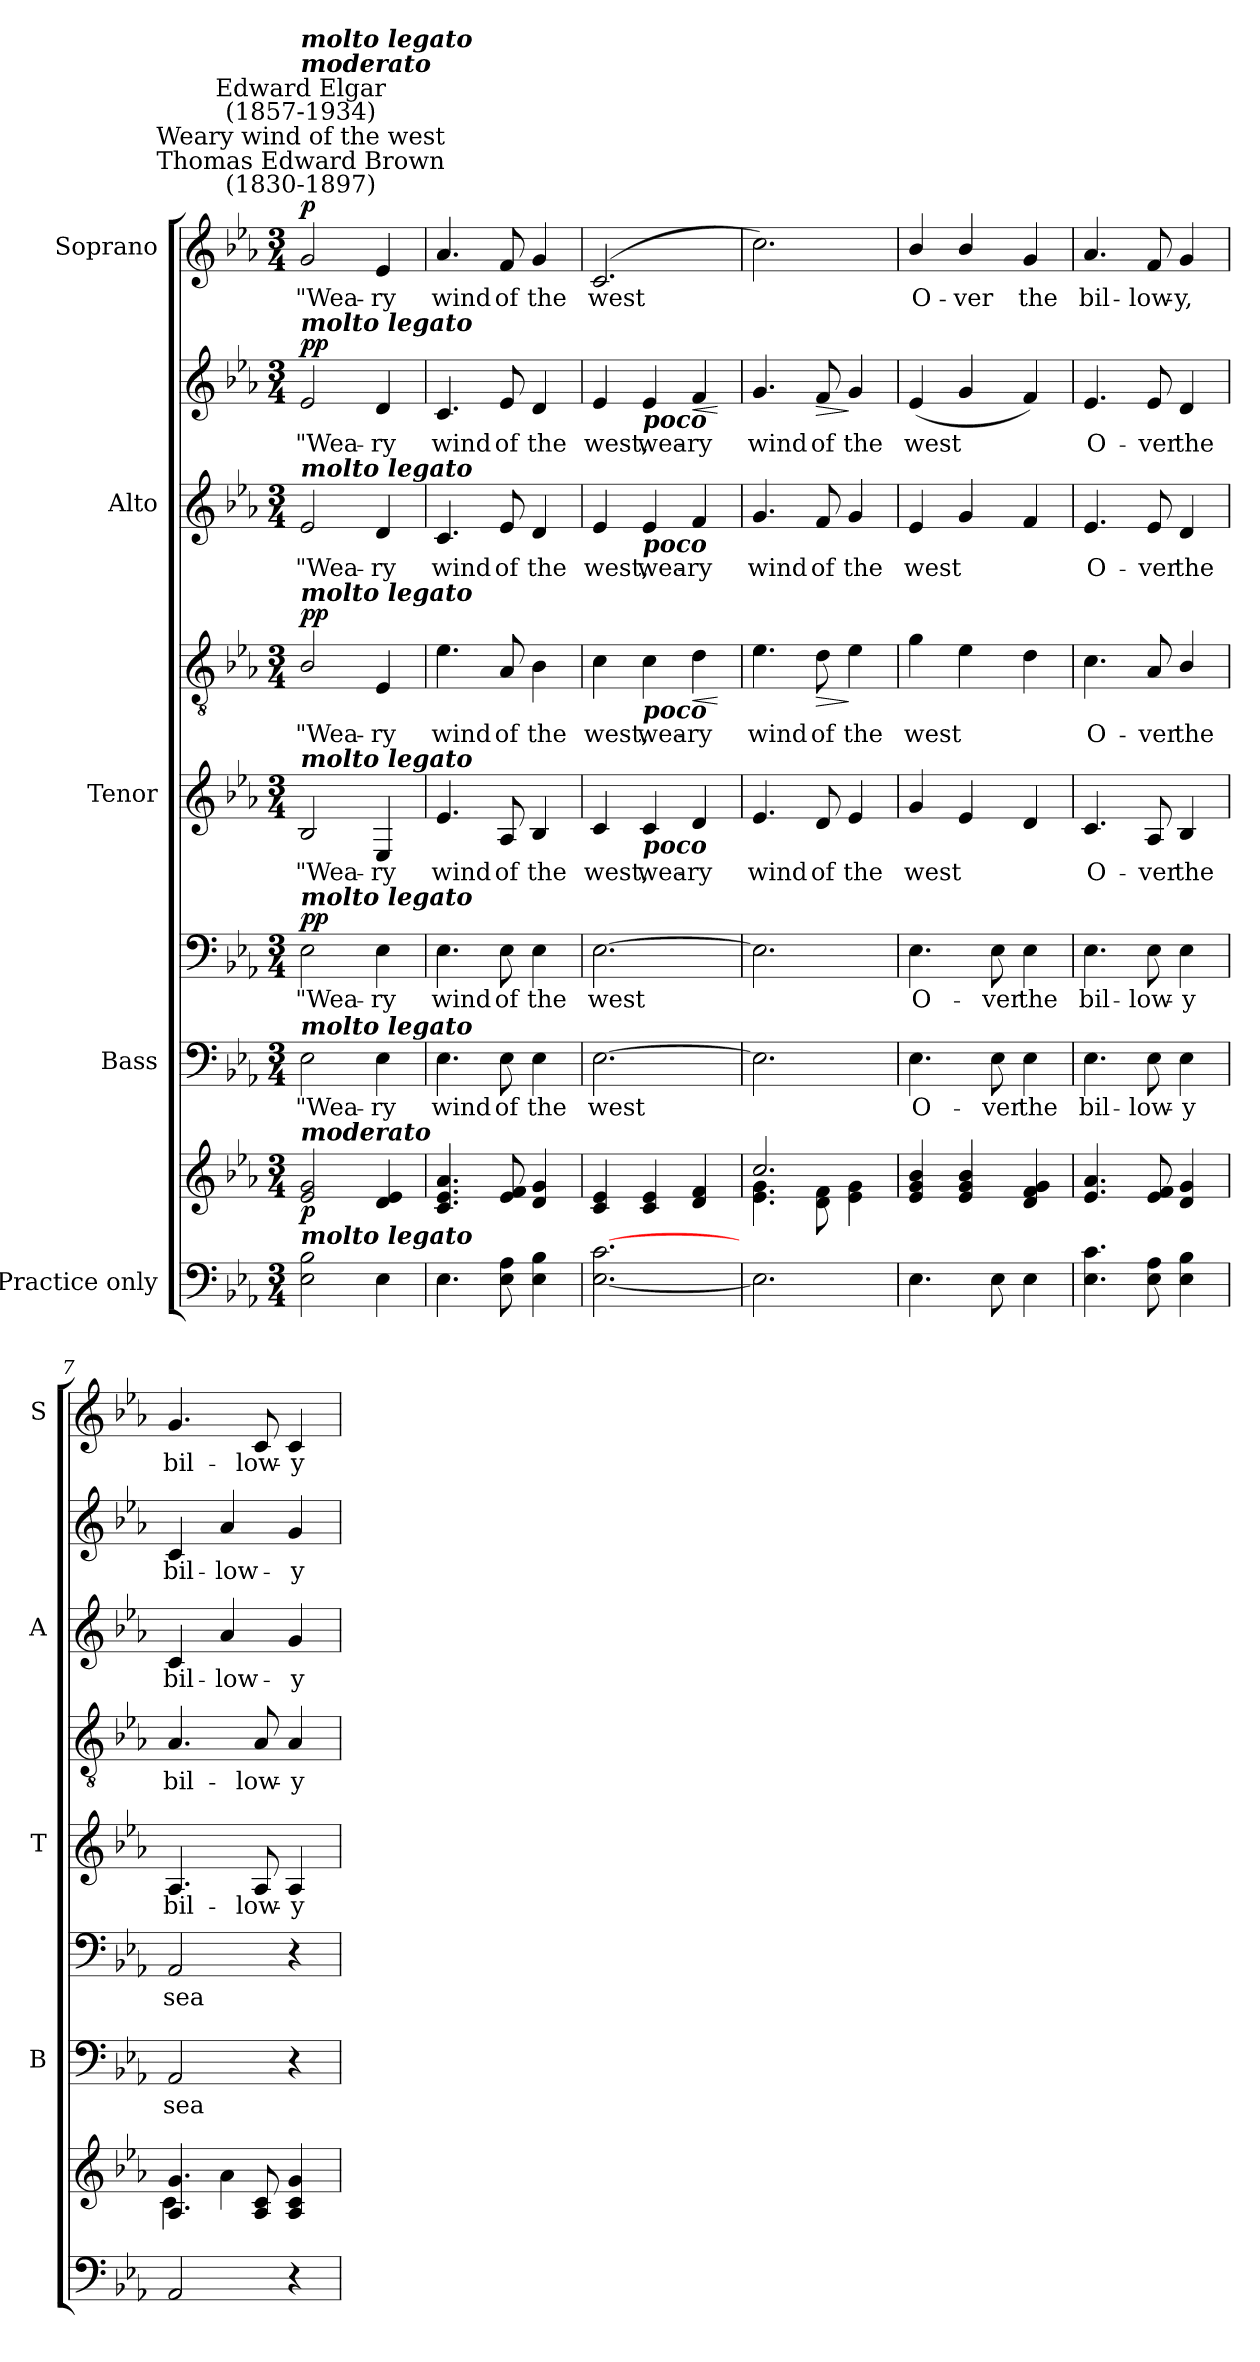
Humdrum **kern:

**kern	**kern	**dynam	**kern	**text	**kern	**text	**dynam	**kern	**text	**kern	**text	**dynam	**kern	**text	**kern	**text	**dynam	**kern	**text	**dynam
*part5	*part5	*part5	*part4	*part4	*part4	*part4	*part4	*part3	*part3	*part3	*part3	*part3	*part2	*part2	*part2	*part2	*part2	*part1	*part1	*part1
*staff9	*staff8	*staff8/9	*staff7	*staff7	*staff6	*staff6	*staff6/7	*staff5	*staff5	*staff4	*staff4	*staff4/5	*staff3	*staff3	*staff2	*staff2	*staff2/3	*staff1	*staff1	*staff1
*I"Practice only	*	*	*I"Bass	*	*	*	*	*I"Tenor	*	*	*	*	*I"Alto	*	*	*	*	*I"Soprano	*	*
*	*	*	*I'B	*	*	*	*	*I'T	*	*	*	*	*I'A	*	*	*	*	*I'S	*	*
*clefF4	*clefG2	*	*	*	*clefF4	*	*	*	*	*clefGv2	*	*	*	*	*clefG2	*	*	*clefG2	*	*
*k[b-e-a-]	*k[b-e-a-]	*	*k[b-e-a-]	*	*k[b-e-a-]	*	*	*k[b-e-a-]	*	*k[b-e-a-]	*	*	*k[b-e-a-]	*	*k[b-e-a-]	*	*	*k[b-e-a-]	*	*
*E-:	*E-:	*	*E-:	*	*E-:	*	*	*E-:	*	*E-:	*	*	*E-:	*	*E-:	*	*	*E-:	*	*
*M3/4	*M3/4	*	*M3/4	*	*M3/4	*	*	*M3/4	*	*M3/4	*	*	*M3/4	*	*M3/4	*	*	*M3/4	*	*
*MM96	*MM96	*	*MM96	*	*MM96	*	*	*MM96	*	*MM96	*	*	*MM96	*	*MM96	*	*	*MM96	*	*
=1	=1	=1	=1	=1	=1	=1	=1	=1	=1	=1	=1	=1	=1	=1	=1	=1	=1	=1	=1	=1
*	*^	*	*	*	*	*	*	*	*	*	*	*	*	*	*	*	*	*	*	*
!	!	!	!	!	!	!	!	!	!	!	!	!	!	!	!	!	!	!	!LO:TX:a:cj:t=Thomas Edward Brown\n(1830-1897)	!	!
!	!	!	!	!	!	!	!	!	!	!	!	!	!	!	!	!	!	!	!LO:TX:a:cj:t=Weary wind of the west	!	!
!	!	!	!	!	!	!	!	!	!	!	!	!	!	!	!	!	!	!	!LO:TX:a:cj:t=Edward Elgar\n(1857-1934)	!	!
!	!	!	!	!	!	!	!	!	!	!	!	!	!	!	!	!	!	!	!LO:TX:a:Bi:t=moderato	!	!
!	!	!	!	!	!	!	!	!	!	!	!	!	!	!	!	!	!	!	!LO:TX:a:Bi:t=molto legato	!	!
!	!	!	!	!	!	!	!	!	!	!	!	!	!	!	!	!LO:TX:a:Bi:t=molto legato	!	!	!	!	!
!	!	!	!	!	!	!	!	!	!	!	!	!	!	!LO:TX:a:Bi:t=molto legato	!	!	!	!	!	!	!
!	!	!	!	!	!	!	!	!	!	!	!LO:TX:a:Bi:t=molto legato	!	!	!	!	!	!	!	!	!	!
!	!	!	!	!	!	!	!	!	!LO:TX:a:Bi:t=molto legato	!	!	!	!	!	!	!	!	!	!	!	!
!	!	!	!	!	!	!LO:TX:a:Bi:t=molto legato	!	!	!	!	!	!	!	!	!	!	!	!	!	!	!
!	!	!	!	!LO:TX:a:Bi:t=molto legato	!	!	!	!	!	!	!	!	!	!	!	!	!	!	!	!	!
!	!LO:TX:b:Bi:t=molto legato	!	!	!	!	!	!	!	!	!	!	!	!	!	!	!	!	!	!	!	!
!	!LO:TX:a:Bi:t=moderato	!	!	!	!	!	!	!	!	!	!	!	!	!	!	!	!	!	!	!	!
!	!	!LO:N:vis=1	!LO:DY:b	!	!LO:LY:b	!	!LO:LY:b	!LO:DY:b=2	!	!LO:LY:b	!	!LO:LY:b	!	!	!LO:LY:b	!	!LO:LY:b	!	!	!LO:LY:b	!
!	!	!	!	!	!	!	!	!LO:DY:n=1:b	!	!	!	!	!LO:DY:b=2	!	!	!	!	!	!	!	!
!	!	!	!	!	!	!	!	!	!	!	!	!	!LO:DY:n=1:b	!	!	!	!	!LO:DY:b=2	!	!	!
!	!	!	!	!	!	!	!	!	!	!	!	!	!	!	!	!	!	!LO:DY:n=1:b	!	!	!LO:DY:b
2E- 2B-	2e-/ 2g/	2.ryy	p	2E-	"Wea-	2E-	"Wea-	p p	2B-/	"Wea-	2B-/	"Wea-	p p	2e-	"Wea-	2e-	"Wea-	p p	2g	"Wea-	p
!	!	!	!	!	!LO:LY:b	!	!LO:LY:b	!	!	!LO:LY:b	!	!LO:LY:b	!	!	!LO:LY:b	!	!LO:LY:b	!	!	!LO:LY:b	!
4E-	4d/ 4e-/	.	.	4E-	-ry	4E-	-ry	.	4E-	-ry	4E-	-ry	.	4d	-ry	4d	-ry	.	4e-	-ry	.
=2	=2	=2	=2	=2	=2	=2	=2	=2	=2	=2	=2	=2	=2	=2	=2	=2	=2	=2	=2	=2	=2
!	!	!LO:N:vis=1	!	!	!LO:LY:b	!	!LO:LY:b	!	!	!LO:LY:b	!	!LO:LY:b	!	!	!LO:LY:b	!	!LO:LY:b	!	!	!LO:LY:b	!
4.E-	4.c/ 4.e-/ 4.a-/	2.ryy	.	4.E-	wind	4.E-	wind	.	4.e-	wind	4.e-	wind	.	4.c	wind	4.c	wind	.	4.a-	wind	.
!	!	!	!	!	!LO:LY:b	!	!LO:LY:b	!	!	!LO:LY:b	!	!LO:LY:b	!	!	!LO:LY:b	!	!LO:LY:b	!	!	!LO:LY:b	!
8E- 8A-	8e-/ 8f/	.	.	8E-	of	8E-	of	.	8A-	of	8A-	of	.	8e-	of	8e-	of	.	8f	of	.
!	!	!	!	!	!LO:LY:b	!	!LO:LY:b	!	!	!LO:LY:b	!	!LO:LY:b	!	!	!LO:LY:b	!	!LO:LY:b	!	!	!LO:LY:b	!
4E- 4B-	4d/ 4g/	.	.	4E-	the	4E-	the	.	4B-	the	4B-	the	.	4d	the	4d	the	.	4g	the	.
=3	=3	=3	=3	=3	=3	=3	=3	=3	=3	=3	=3	=3	=3	=3	=3	=3	=3	=3	=3	=3	=3
!	!	!LO:N:vis=1	!	!	!LO:LY:b	!	!LO:LY:b	!	!	!LO:LY:b	!	!LO:LY:b	!	!	!LO:LY:b	!	!LO:LY:b	!	!	!LO:LY:b	!
[2.E- [2.c	4c/ 4e-/	2.ryy	.	[2.E-	west	[2.E-	west	.	4c	west,	4c	west,	.	4e-	west,	4e-	west,	.	(<2.c	west	.
!	!	!	!	!	!	!	!	!	!	!	!	!	!	!	!	!LO:TX:b:Bi:t=poco	!	!	!	!	!
!	!	!	!	!	!	!	!	!	!	!	!	!	!	!LO:TX:b:Bi:t=poco	!	!	!	!	!	!	!
!	!	!	!	!	!	!	!	!	!	!	!LO:TX:b:Bi:t=poco	!	!	!	!	!	!	!	!	!	!
!	!	!	!	!	!	!	!	!	!LO:TX:b:Bi:t=poco	!	!	!	!	!	!	!	!	!	!	!	!
!	!	!	!	!	!	!	!	!	!	!LO:LY:b	!	!LO:LY:b	!	!	!LO:LY:b	!	!LO:LY:b	!	!	!	!
.	4c/ 4e-/	.	.	.	.	.	.	.	4c	wea-	4c	wea-	.	4e-	wea-	4e-	wea-	.	.	.	.
!	!	!	!	!	!	!	!	!	!	!LO:LY:b	!	!LO:LY:b	!LO:HP:b	!	!LO:LY:b	!	!LO:LY:b	!LO:HP:b	!	!	!
.	4d/ 4f/	.	.	.	.	.	.	.	4d	-ry	4d	-ry	<	4f	-ry	4f	-ry	<	.	.	.
*	*v	*v	*	*	*	*	*	*	*	*	*	*	*	*	*	*	*	*	*	*	*
.	.	.	.	.	.	.	.	.	.	.	.	[	.	.	.	.	[	.	.	.
=4	=4	=4	=4	=4	=4	=4	=4	=4	=4	=4	=4	=4	=4	=4	=4	=4	=4	=4	=4	=4
*	*^	*	*	*	*	*	*	*	*	*	*	*	*	*	*	*	*	*	*	*
!	!	!	!	!	!	!	!	!	!	!LO:LY:b	!	!LO:LY:b	!	!	!LO:LY:b	!	!LO:LY:b	!	!	!	!
2.E-]	2.cc/	4.e-\ 4.g\	.	2.E-]	.	2.E-]	.	.	4.e-	wind	4.e-	wind	.	4.g	wind	4.g	wind	.	2.cc)	.	.
!	!	!	!	!	!	!	!	!	!	!LO:LY:b	!	!LO:LY:b	!LO:HP:b	!	!LO:LY:b	!	!LO:LY:b	!LO:HP:b	!	!	!
.	.	8d\ 8f\	.	.	.	.	.	.	8d	of	8d	of	>	8f	of	8f	of	>	.	.	.
!	!	!	!	!	!	!	!	!	!	!LO:LY:b	!	!LO:LY:b	!	!	!LO:LY:b	!	!LO:LY:b	!	!	!	!
.	.	4e-\ 4g\	.	.	.	.	.	.	4e-	the	4e-	the	]	4g	the	4g	the	]	.	.	.
=5	=5	=5	=5	=5	=5	=5	=5	=5	=5	=5	=5	=5	=5	=5	=5	=5	=5	=5	=5	=5	=5
!	!	!	!	!	!LO:LY:b	!	!LO:LY:b	!	!	!LO:LY:b	!	!LO:LY:b	!	!	!LO:LY:b	!	!LO:LY:b	!	!	!LO:LY:b	!
4.E-	4e-/ 4g/ 4b-/	2.ryy	.	4.E-	O-	4.E-	O-	.	4g	west	4g	west	.	4e-	west	(<4e-	west	.	4b-/	O-	.
!	!	!	!	!	!	!	!	!	!	!	!	!	!	!	!	!	!	!	!	!LO:LY:b	!
.	4e-/ 4g/ 4b-/	.	.	.	.	.	.	.	4e-	.	4e-	.	.	4g	.	4g	.	.	4b-/	-ver	.
!	!	!	!	!	!LO:LY:b	!	!LO:LY:b	!	!	!	!	!	!	!	!	!	!	!	!	!	!
8E-	.	.	.	8E-	-ver	8E-	-ver	.	.	.	.	.	.	.	.	.	.	.	.	.	.
!	!	!	!	!	!LO:LY:b	!	!LO:LY:b	!	!	!	!	!	!	!	!	!	!	!	!	!LO:LY:b	!
4E-	4d/ 4f/ 4g/	.	.	4E-	the	4E-	the	.	4d	.	4d	.	.	4f	.	4f)	.	.	4g	the	.
=6	=6	=6	=6	=6	=6	=6	=6	=6	=6	=6	=6	=6	=6	=6	=6	=6	=6	=6	=6	=6	=6
!	!	!	!	!	!LO:LY:b	!	!LO:LY:b	!	!	!LO:LY:b	!	!LO:LY:b	!	!	!LO:LY:b	!	!LO:LY:b	!	!	!LO:LY:b	!
4.E- 4.c	4.e-/ 4.a-/	2.ryy	.	4.E-	bil-	4.E-	bil-	.	4.c	O-	4.c	O-	.	4.e-	O-	4.e-	O-	.	4.a-	bil-	.
!	!	!	!	!	!LO:LY:b	!	!LO:LY:b	!	!	!LO:LY:b	!	!LO:LY:b	!	!	!LO:LY:b	!	!LO:LY:b	!	!	!LO:LY:b	!
8E- 8A-	8e-/ 8f/	.	.	8E-	-low-	8E-	-low-	.	8A-	-ver	8A-	-ver	.	8e-	-ver	8e-	-ver	.	8f	-low-	.
!	!	!	!	!	!LO:LY:b	!	!LO:LY:b	!	!	!LO:LY:b	!	!LO:LY:b	!	!	!LO:LY:b	!	!LO:LY:b	!	!	!LO:LY:b	!
4E- 4B-	4d/ 4g/	.	.	4E-	-y	4E-	-y	.	4B-/	the	4B-/	the	.	4d	the	4d	the	.	4g	-y,	.
=7	=7	=7	=7	=7	=7	=7	=7	=7	=7	=7	=7	=7	=7	=7	=7	=7	=7	=7	=7	=7	=7
!	!	!	!	!	!LO:LY:b	!	!LO:LY:b	!	!	!LO:LY:b	!	!LO:LY:b	!	!	!LO:LY:b	!	!LO:LY:b	!	!	!LO:LY:b	!
2AA-	4.A-/ 4.g/	4c\	.	2AA-	sea	2AA-	sea	.	4.A-	bil-	4.A-	bil-	.	4c	bil-	4c	bil-	.	4.g	bil-	.
!	!	!	!	!	!	!	!	!	!	!	!	!	!	!	!LO:LY:b	!	!LO:LY:b	!	!	!	!
.	.	4a-\	.	.	.	.	.	.	.	.	.	.	.	4a-	-low-	4a-	-low-	.	.	.	.
!	!	!	!	!	!	!	!	!	!	!LO:LY:b	!	!LO:LY:b	!	!	!	!	!	!	!	!LO:LY:b	!
.	8A-/ 8c/	.	.	.	.	.	.	.	8A-	-low-	8A-	-low-	.	.	.	.	.	.	8c	-low-	.
!	!	!	!	!	!	!	!	!	!	!LO:LY:b	!	!LO:LY:b	!	!	!LO:LY:b	!	!LO:LY:b	!	!	!LO:LY:b	!
4r	4A-/ 4c/ 4g/	4ryy	.	4r	.	4r	.	.	4A-	-y	4A-	-y	.	4g	-y	4g	-y	.	4c	-y	.
*	*v	*v	*	*	*	*	*	*	*	*	*	*	*	*	*	*	*	*	*	*	*
=	=	=	=	=	=	=	=	=	=	=	=	=	=	=	=	=	=	=	=	=
*-	*-	*-	*-	*-	*-	*-	*-	*-	*-	*-	*-	*-	*-	*-	*-	*-	*-	*-	*-	*-
